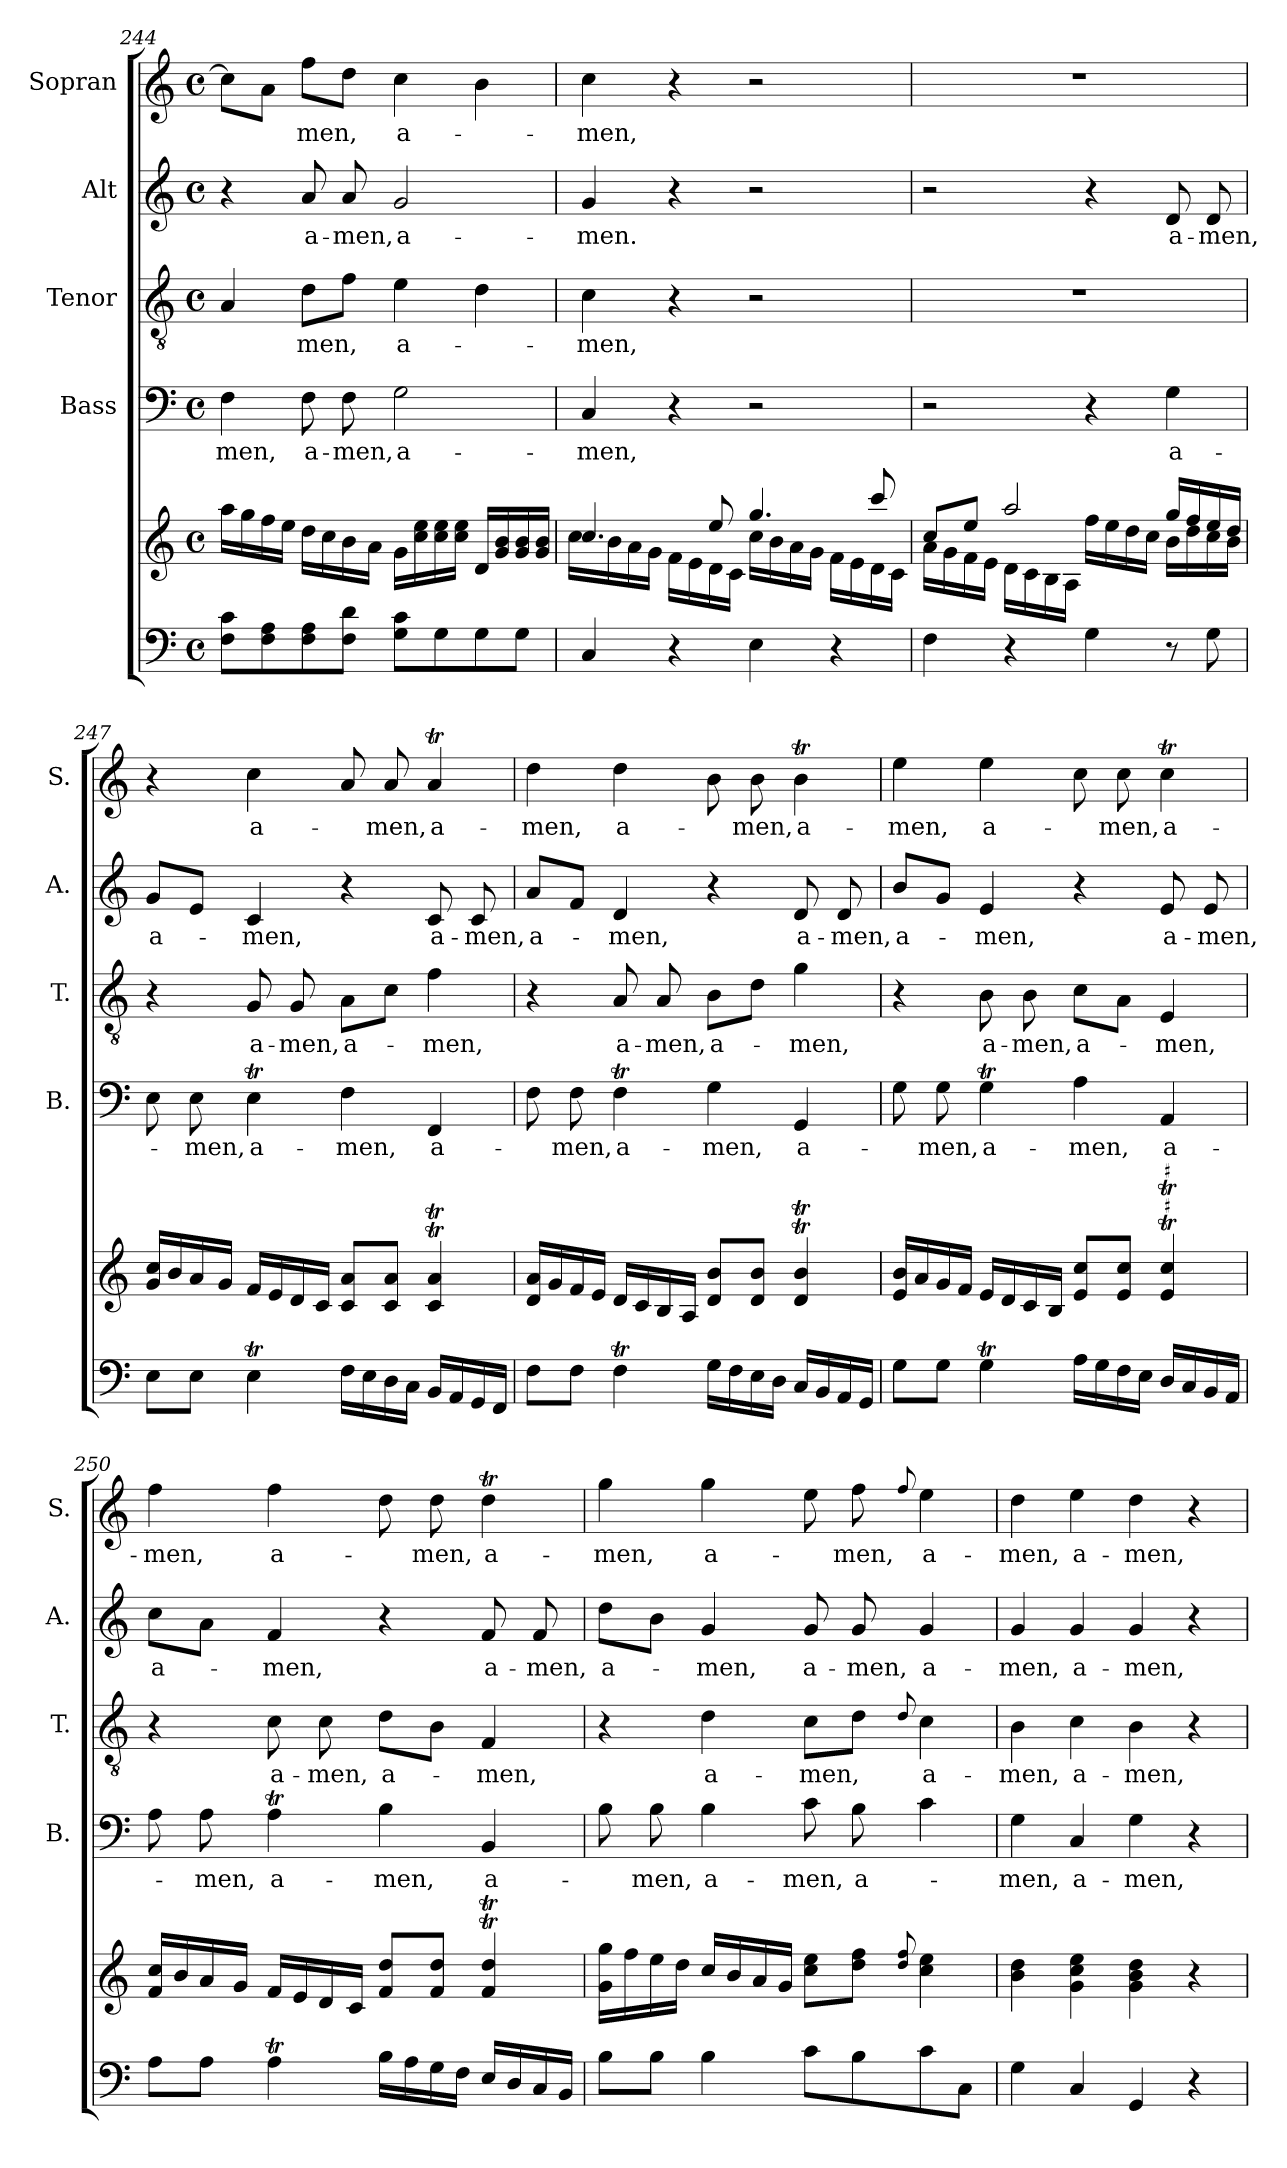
**kern	**kern	**kern	**text	**kern	**text	**kern	**text	**kern	**text
*part5	*part5	*part4	*part4	*part3	*part3	*part2	*part2	*part1	*part1
*staff6	*staff5	*staff4	*staff4	*staff3	*staff3	*staff2	*staff2	*staff1	*staff1
*	*	*I"Bass	*	*I"Tenor	*	*I"Alt	*	*I"Sopran	*
*	*	*I'B.	*	*I'T.	*	*I'A.	*	*I'S.	*
*clefF4	*clefG2	*clefF4	*	*clefGv2	*	*clefG2	*	*clefG2	*
*k[]	*k[]	*k[]	*	*k[]	*	*k[]	*	*k[]	*
*C:	*C:	*C:	*	*C:	*	*C:	*	*C:	*
*M4/4	*M4/4	*M4/4	*	*M4/4	*	*M4/4	*	*M4/4	*
*met(c)	*met(c)	*met(c)	*	*met(c)	*	*met(c)	*	*met(c)	*
=244	=244	=244	=244	=244	=244	=244	=244	=244	=244
!	!	!	!LO:LY:b	!	!	!	!	!	!
8F\ 8c\L	16aa\LL	4F\	-men,	4A/	.	4r	.	8cc\L]	.
.	16gg\	.	.	.	.	.	.	.	.
8F\ 8A\	16ff\	.	.	.	.	.	.	8a\J	.
.	16ee\JJ	.	.	.	.	.	.	.	.
!	!	!	!LO:LY:b	!	!LO:LY:b	!	!LO:LY:b	!	!LO:LY:b
8F\ 8A\	16dd\LL	8F\	a-	8d\L	-men,	8a/	a-	8ff\L	-men,
.	16cc\	.	.	.	.	.	.	.	.
!	!	!	!LO:LY:b	!	!	!	!LO:LY:b	!	!
8F\ 8d\J	16b\	8F\	-men,	8f\J	.	8a/	-men,	8dd\J	.
.	16a\JJ	.	.	.	.	.	.	.	.
!	!	!	!LO:LY:b	!	!LO:LY:b	!	!LO:LY:b	!	!LO:LY:b
8G\ 8c\L	16g\LL	2G\	a-	4e\	a-	2g/	a-	4cc\	a-
.	16cc\ 16ee\	.	.	.	.	.	.	.	.
8G\	16cc\ 16ee\	.	.	.	.	.	.	.	.
.	16cc\ 16ee\JJ	.	.	.	.	.	.	.	.
8G\	16d/LL	.	.	4d\	.	.	.	4b\	.
.	16g/ 16b/	.	.	.	.	.	.	.	.
8G\J	16g/ 16b/	.	.	.	.	.	.	.	.
.	16g/ 16b/JJ	.	.	.	.	.	.	.	.
!!LO:LB:g=z
=245	=245	=245	=245	=245	=245	=245	=245	=245	=245
*	*^	*	*	*	*	*	*	*	*
!	!	!	!	!LO:LY:b	!	!LO:LY:b	!	!LO:LY:b	!	!LO:LY:b
4C/	4.cc/	16cc\LL	4C/	-men,	4c\	-men,	4g/	-men.	4cc\	-men,
.	.	16b\	.	.	.	.	.	.	.	.
.	.	16a\	.	.	.	.	.	.	.	.
.	.	16g\JJ	.	.	.	.	.	.	.	.
4r	.	16f\LL	4r	.	4r	.	4r	.	4r	.
.	.	16e\	.	.	.	.	.	.	.	.
.	8ee/	16d\	.	.	.	.	.	.	.	.
.	.	16c\JJ	.	.	.	.	.	.	.	.
4E\	4.gg/	16cc\LL	2r	.	2r	.	2r	.	2r	.
.	.	16b\	.	.	.	.	.	.	.	.
.	.	16a\	.	.	.	.	.	.	.	.
.	.	16g\JJ	.	.	.	.	.	.	.	.
4r	.	16f\LL	.	.	.	.	.	.	.	.
.	.	16e\	.	.	.	.	.	.	.	.
.	8ccc/	16d\	.	.	.	.	.	.	.	.
.	.	16c\JJ	.	.	.	.	.	.	.	.
=246	=246	=246	=246	=246	=246	=246	=246	=246	=246	=246
4F\	8cc/L	16a\LL	2r	.	1r	.	2r	.	1r	.
.	.	16g\	.	.	.	.	.	.	.	.
.	8ee/J	16f\	.	.	.	.	.	.	.	.
.	.	16e\JJ	.	.	.	.	.	.	.	.
4r	2aa/	16d\LL	.	.	.	.	.	.	.	.
.	.	16c\	.	.	.	.	.	.	.	.
.	.	16B\	.	.	.	.	.	.	.	.
.	.	16A\JJ	.	.	.	.	.	.	.	.
4G\	.	16ff\LL	4r	.	.	.	4r	.	.	.
.	.	16ee\	.	.	.	.	.	.	.	.
.	.	16dd\	.	.	.	.	.	.	.	.
.	.	16cc\JJ	.	.	.	.	.	.	.	.
!	!	!	!	!LO:LY:b	!	!	!	!LO:LY:b	!	!
8r	16gg/LL	16b\LL	4G\	a-	.	.	8d/	a-	.	.
.	16ff/	16dd\	.	.	.	.	.	.	.	.
!	!	!	!	!	!	!	!	!LO:LY:b	!	!
8G\	16ee/	16cc\	.	.	.	.	8d/	-men,	.	.
.	16dd/JJ	16b\JJ	.	.	.	.	.	.	.	.
=247	=247	=247	=247	=247	=247	=247	=247	=247	=247	=247
!	!	!	!	!	!	!	!	!LO:LY:b	!	!
*	*v	*v	*	*	*	*	*	*	*	*
8E\L	16g/ 16cc/LL	8E\	.	4r	.	8g/L	a-	4r	.
.	16b/	.	.	.	.	.	.	.	.
!	!	!	!LO:LY:b	!	!	!	!	!	!
8E\J	16a/	8E\	-men,	.	.	8e/J	.	.	.
.	16g/JJ	.	.	.	.	.	.	.	.
!	!	!	!LO:LY:b	!	!LO:LY:b	!	!LO:LY:b	!	!LO:LY:b
4Et\	16f/LL	4Et\	a-	8G/	a-	4c/	-men,	4cc\	a-
.	16e/	.	.	.	.	.	.	.	.
!	!	!	!	!	!LO:LY:b	!	!	!	!
.	16d/	.	.	8G/	-men,	.	.	.	.
.	16c/JJ	.	.	.	.	.	.	.	.
!	!	!	!LO:LY:b	!	!LO:LY:b	!	!	!	!
16F\LL	8c/ 8a/L	4F\	-men,	8A\L	a-	4r	.	8a/	.
16E\	.	.	.	.	.	.	.	.	.
!	!	!	!	!	!	!	!	!	!LO:LY:b
16D\	8c/ 8a/J	.	.	8c\J	.	.	.	8a/	-men,
16C\JJ	.	.	.	.	.	.	.	.	.
!	!	!	!LO:LY:b	!	!LO:LY:b	!	!LO:LY:b	!	!LO:LY:b
16BB/LL	4c/T 4a/T	4FF/	a-	4f\	-men,	8c/	a-	4aT/	a-
16AA/	.	.	.	.	.	.	.	.	.
!	!	!	!	!	!	!	!LO:LY:b	!	!
16GG/	.	.	.	.	.	8c/	-men,	.	.
16FF/JJ	.	.	.	.	.	.	.	.	.
!!LO:PB:g=z
=248	=248	=248	=248	=248	=248	=248	=248	=248	=248
!	!	!	!	!	!	!	!LO:LY:b	!	!LO:LY:b
8F\L	16d/ 16a/LL	8F\	.	4r	.	8a/L	a-	4dd\	-men,
.	16g/	.	.	.	.	.	.	.	.
!	!	!	!LO:LY:b	!	!	!	!	!	!
8F\J	16f/	8F\	-men,	.	.	8f/J	.	.	.
.	16e/JJ	.	.	.	.	.	.	.	.
!	!	!	!LO:LY:b	!	!LO:LY:b	!	!LO:LY:b	!	!LO:LY:b
4FT\	16d/LL	4FT\	a-	8A/	a-	4d/	-men,	4dd\	a-
.	16c/	.	.	.	.	.	.	.	.
!	!	!	!	!	!LO:LY:b	!	!	!	!
.	16B/	.	.	8A/	-men,	.	.	.	.
.	16A/JJ	.	.	.	.	.	.	.	.
!	!	!	!LO:LY:b	!	!LO:LY:b	!	!	!	!
16G\LL	8d/ 8b/L	4G\	-men,	8B\L	a-	4r	.	8b\	.
16F\	.	.	.	.	.	.	.	.	.
!	!	!	!	!	!	!	!	!	!LO:LY:b
16E\	8d/ 8b/J	.	.	8d\J	.	.	.	8b\	-men,
16D\JJ	.	.	.	.	.	.	.	.	.
!	!	!	!LO:LY:b	!	!LO:LY:b	!	!LO:LY:b	!	!LO:LY:b
16C/LL	4d/T 4b/T	4GG/	a-	4g\	-men,	8d/	a-	4bt\	a-
16BB/	.	.	.	.	.	.	.	.	.
!	!	!	!	!	!	!	!LO:LY:b	!	!
16AA/	.	.	.	.	.	8d/	-men,	.	.
16GG/JJ	.	.	.	.	.	.	.	.	.
=249	=249	=249	=249	=249	=249	=249	=249	=249	=249
!	!	!	!	!	!	!	!LO:LY:b	!	!LO:LY:b
8G\L	16e/ 16b/LL	8G\	.	4r	.	8b/L	a-	4ee\	-men,
.	16a/	.	.	.	.	.	.	.	.
!	!	!	!LO:LY:b	!	!	!	!	!	!
8G\J	16g/	8G\	-men,	.	.	8g/J	.	.	.
.	16f/JJ	.	.	.	.	.	.	.	.
!	!	!	!LO:LY:b	!	!LO:LY:b	!	!LO:LY:b	!	!LO:LY:b
4GT\	16e/LL	4GT\	a-	8B\	a-	4e/	-men,	4ee\	a-
.	16d/	.	.	.	.	.	.	.	.
!	!	!	!	!	!LO:LY:b	!	!	!	!
.	16c/	.	.	8B\	-men,	.	.	.	.
.	16B/JJ	.	.	.	.	.	.	.	.
!	!	!	!LO:LY:b	!	!LO:LY:b	!	!	!	!
16A\LL	8e/ 8cc/L	4A\	-men,	8c\L	a-	4r	.	8cc\	.
16G\	.	.	.	.	.	.	.	.	.
!	!	!	!	!	!	!	!	!	!LO:LY:b
16F\	8e/ 8cc/J	.	.	8A\J	.	.	.	8cc\	-men,
16E\JJ	.	.	.	.	.	.	.	.	.
!	!	!	!LO:LY:b	!	!LO:LY:b	!	!LO:LY:b	!	!LO:LY:b
16D/LL	4e/T 4cc/T	4AA/	a-	4E/	-men,	8e/	a-	4ccT\	a-
16C/	.	.	.	.	.	.	.	.	.
!	!	!	!	!	!	!	!LO:LY:b	!	!
16BB/	.	.	.	.	.	8e/	-men,	.	.
16AA/JJ	.	.	.	.	.	.	.	.	.
=250	=250	=250	=250	=250	=250	=250	=250	=250	=250
!	!	!	!	!	!	!	!LO:LY:b	!	!LO:LY:b
8A\L	16f/ 16cc/LL	8A\	.	4r	.	8cc\L	a-	4ff\	-men,
.	16b/	.	.	.	.	.	.	.	.
!	!	!	!LO:LY:b	!	!	!	!	!	!
8A\J	16a/	8A\	-men,	.	.	8a\J	.	.	.
.	16g/JJ	.	.	.	.	.	.	.	.
!	!	!	!LO:LY:b	!	!LO:LY:b	!	!LO:LY:b	!	!LO:LY:b
4AT\	16f/LL	4AT\	a-	8c\	a-	4f/	-men,	4ff\	a-
.	16e/	.	.	.	.	.	.	.	.
!	!	!	!	!	!LO:LY:b	!	!	!	!
.	16d/	.	.	8c\	-men,	.	.	.	.
.	16c/JJ	.	.	.	.	.	.	.	.
!	!	!	!LO:LY:b	!	!LO:LY:b	!	!	!	!
16B\LL	8f/ 8dd/L	4B\	-men,	8d\L	a-	4r	.	8dd\	.
16A\	.	.	.	.	.	.	.	.	.
!	!	!	!	!	!	!	!	!	!LO:LY:b
16G\	8f/ 8dd/J	.	.	8B\J	.	.	.	8dd\	-men,
16F\JJ	.	.	.	.	.	.	.	.	.
!	!	!	!LO:LY:b	!	!LO:LY:b	!	!LO:LY:b	!	!LO:LY:b
16E/LL	4f/T 4dd/T	4BB/	a-	4F/	-men,	8f/	a-	4ddT\	a-
16D/	.	.	.	.	.	.	.	.	.
!	!	!	!	!	!	!	!LO:LY:b	!	!
16C/	.	.	.	.	.	8f/	-men,	.	.
16BB/JJ	.	.	.	.	.	.	.	.	.
!!LO:LB:g=z
=251	=251	=251	=251	=251	=251	=251	=251	=251	=251
!	!	!	!	!	!	!	!LO:LY:b	!	!LO:LY:b
8B\L	16g\ 16gg\LL	8B\	.	4r	.	8dd\L	a-	4gg\	-men,
.	16ff\	.	.	.	.	.	.	.	.
!	!	!	!LO:LY:b	!	!	!	!	!	!
8B\J	16ee\	8B\	-men,	.	.	8b\J	.	.	.
.	16dd\JJ	.	.	.	.	.	.	.	.
!	!	!	!LO:LY:b	!	!LO:LY:b	!	!LO:LY:b	!	!LO:LY:b
4B\	16cc/LL	4B\	a-	4d\	a-	4g/	-men,	4gg\	a-
.	16b/	.	.	.	.	.	.	.	.
.	16a/	.	.	.	.	.	.	.	.
.	16g/JJ	.	.	.	.	.	.	.	.
!	!	!	!LO:LY:b	!	!LO:LY:b	!	!LO:LY:b	!	!
8c\L	8cc\ 8ee\L	8c\	-men,	8c\L	-men,	8g/	a-	8ee\	.
!	!	!	!LO:LY:b	!	!	!	!LO:LY:b	!	!LO:LY:b
8B\	8dd\ 8ff\J	8B\	a-	8d\J	.	8g/	-men,	8ff\	-men,
.	8qqdd/ 8qqff/	.	.	8qqd/	.	.	.	8qqff/	.
!	!	!	!	!	!LO:LY:b	!	!LO:LY:b	!	!LO:LY:b
8c\	4cc\ 4ee\	4c\	.	4c\	a-	4g/	a-	4ee\	a-
8C\J	.	.	.	.	.	.	.	.	.
=252	=252	=252	=252	=252	=252	=252	=252	=252	=252
!	!	!	!LO:LY:b	!	!LO:LY:b	!	!LO:LY:b	!	!LO:LY:b
4G\	4b\ 4dd\	4G\	-men,	4B\	-men,	4g/	-men,	4dd\	-men,
!	!	!	!LO:LY:b	!	!LO:LY:b	!	!LO:LY:b	!	!LO:LY:b
4C/	4g\ 4cc\ 4ee\	4C/	a-	4c\	a-	4g/	a-	4ee\	a-
!	!	!	!LO:LY:b	!	!LO:LY:b	!	!LO:LY:b	!	!LO:LY:b
4GG/	4g\ 4b\ 4dd\	4G\	-men,	4B\	-men,	4g/	-men,	4dd\	-men,
4r	4r	4r	.	4r	.	4r	.	4r	.
=	=	=	=	=	=	=	=	=	=
*-	*-	*-	*-	*-	*-	*-	*-	*-	*-
